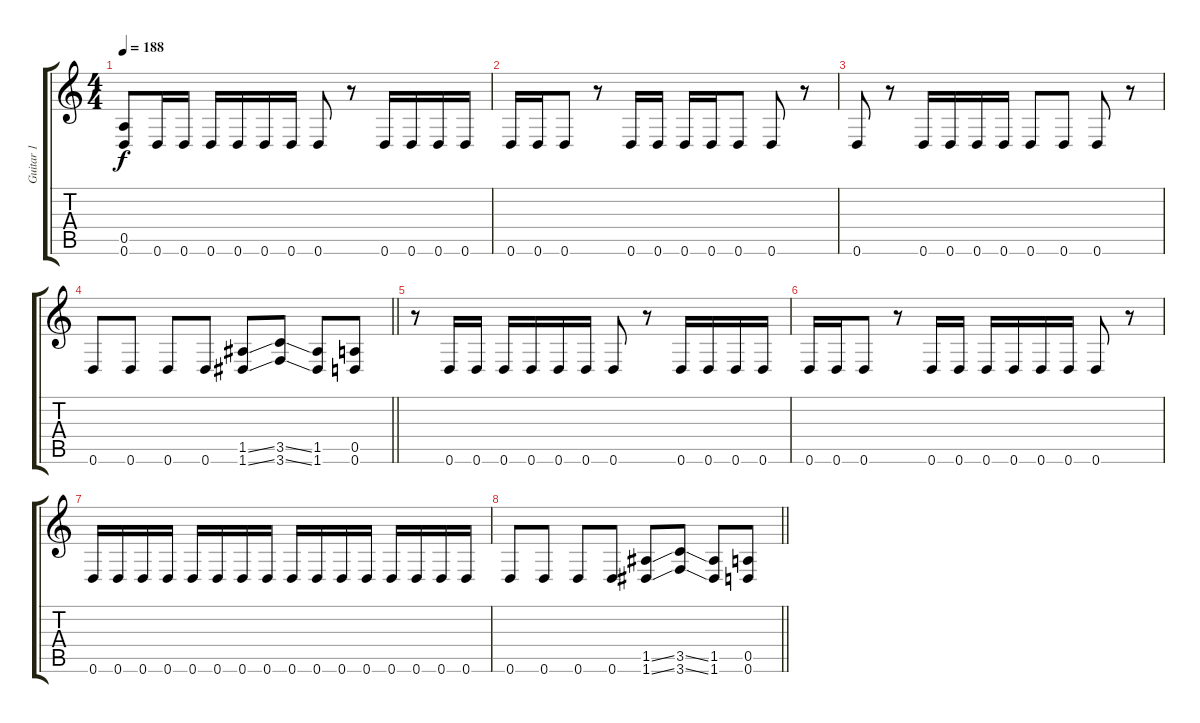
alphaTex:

\track ("Guitar 1" "Guitar 1") {instrument distortionguitar}
\staff {score tabs}
\tuning (E4 B3 G3 D3 A2 D2) {hide}
\ts (4 4)
\section ("" "")
\tempo 188
\clef g2
\ks c
(0.5{t} 0.6{t}).8{dy f} 0.6.16 0.6.16 0.6.16 0.6.16 0.6.16 0.6.16 0.6.8 r.8 0.6.16 0.6.16 0.6.16 0.6.16 |
0.6.16 0.6.16 0.6.8 r.8 0.6.16 0.6.16 0.6.16 0.6.16 0.6.8 0.6.8 r.8 |
0.6.8 r.8 0.6.16 0.6.16 0.6.16 0.6.16 0.6.8 0.6.8 0.6.8 r.8 |
\barLineRight lightlight
0.6.8 0.6.8 0.6.8 0.6.8 (1.5{ss} 1.6{ss}).8 (3.5{ss} 3.6{ss}).8 (1.5 1.6).8 (0.5 0.6).8 |
r.8 0.6.16 0.6.16 0.6.16 0.6.16 0.6.16 0.6.16 0.6.8 r.8 0.6.16 0.6.16 0.6.16 0.6.16 |
0.6.16 0.6.16 0.6.8 r.8 0.6.16 0.6.16 0.6.16 0.6.16 0.6.16 0.6.16 0.6.8 r.8 |
0.6.16 0.6.16 0.6.16 0.6.16 0.6.16 0.6.16 0.6.16 0.6.16 0.6.16 0.6.16 0.6.16 0.6.16 0.6.16 0.6.16 0.6.16 0.6.16 |
\barLineRight lightlight
0.6.8 0.6.8 0.6.8 0.6.8 (1.5{ss} 1.6{ss}).8 (3.5{ss} 3.6{ss}).8 (1.5 1.6).8 (0.5 0.6).8
